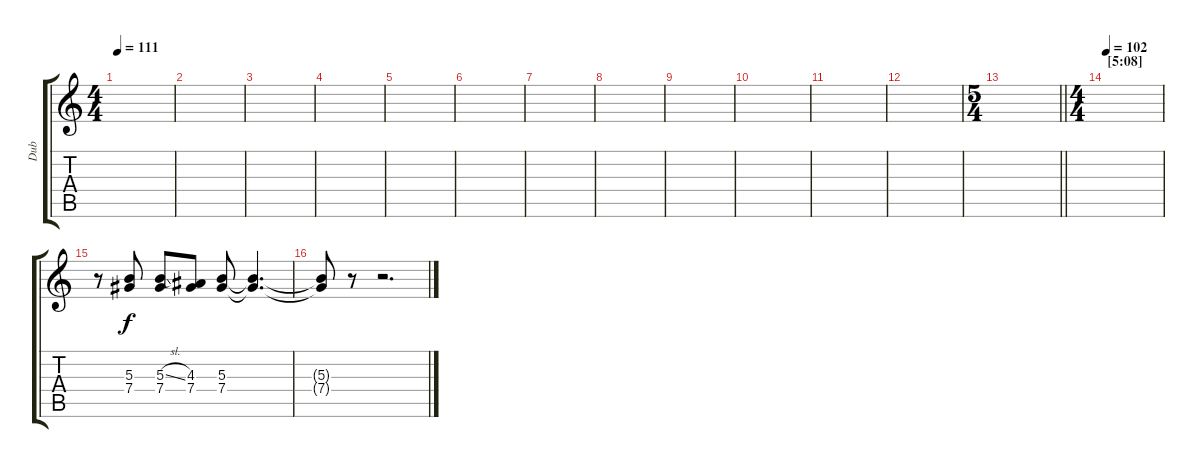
\track ("Dub" "Dub") {instrument distortionguitar}
\staff {score tabs}
\tuning (Eb4 Bb3 Gb3 Db3 Ab2 Eb2) {hide}
\ts (4 4)
\tempo 111
\clef g2
\ks c
|
|
|
|
|
|
|
|
|
|
|
|
\ts (5 4)
\barLineRight lightlight
|
\ts (4 4)
\section ("" "[5:08]")
\tempo 102
|
r.8 (5.3 7.4).8 (5.3{sl} 7.4).8 (4.3 7.4).8 (5.3 7.4).8 (5.3{t} 7.4{t}).4{d} |
(5.3{t} 7.4{t}).8 r.8 r.2{d}
